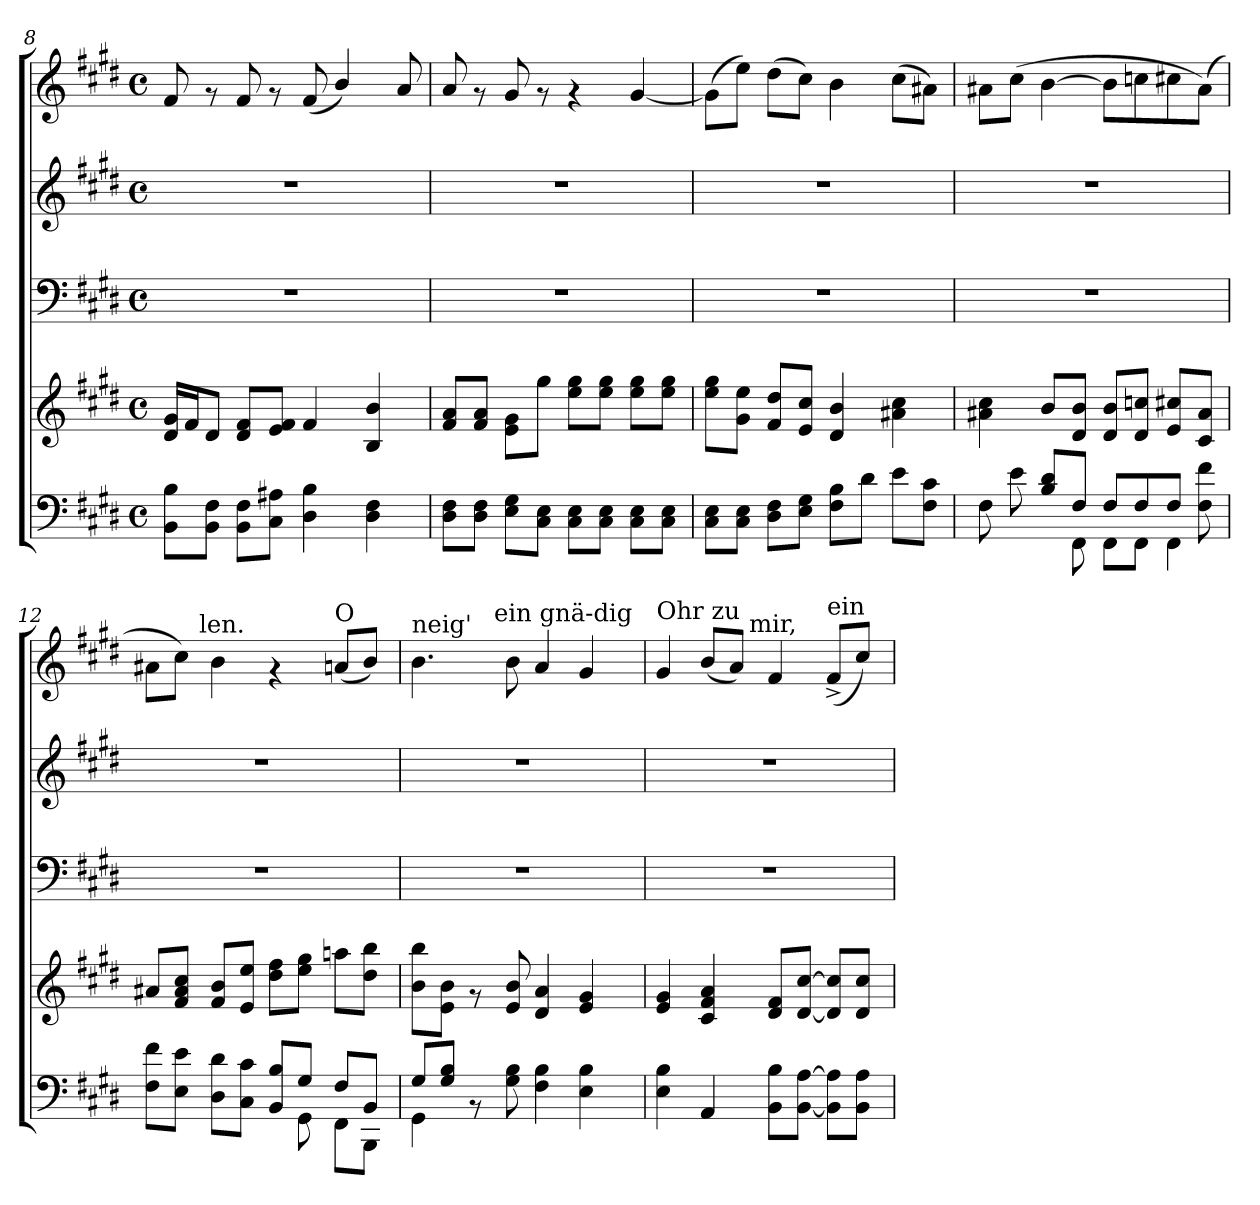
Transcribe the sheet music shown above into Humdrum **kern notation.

**kern	**kern	**kern	**kern	**kern
*part5	*part4	*part3	*part2	*part1
*staff5	*staff4	*staff3	*staff2	*staff1
!!LO:PB:g=z
*clefF4	*clefG2	*clefF4	*clefG2	*clefG2
*k[f#c#g#d#]	*k[f#c#g#d#]	*k[f#c#g#d#]	*k[f#c#g#d#]	*k[f#c#g#d#]
*E:	*E:	*E:	*E:	*E:
*M4/4	*M4/4	*M4/4	*M4/4	*M4/4
*met(c)	*met(c)	*met(c)	*met(c)	*met(c)
=8	=8	=8	=8	=8
8BB\ 8B\L	16d#/ 16g#/LL	1r	1r	8f#/
.	16f#/J	.	.	.
8BB\ 8F#\J	8d#/J	.	.	8rf
8BB\ 8F#\L	8d#/ 8f#/L	.	.	8f#/
8C#\ 8A#X\J	8e/ 8f#/J	.	.	8rf
4D#\ 4B\	4f#/	.	.	(<8f#/
.	.	.	.	4b/)
4D#\ 4F#\	4B/ 4b/	.	.	.
.	.	.	.	8a/
=9	=9	=9	=9	=9
8D#\ 8F#\L	8f#/ 8a/L	1r	1r	8a/
8D#\ 8F#\J	8f#/ 8a/J	.	.	8rf
8E\ 8G#\L	8e\ 8g#\L	.	.	8g#/
8C#\ 8E\J	8gg#\J	.	.	8rf
8C#\ 8E\L	8ee\ 8gg#\L	.	.	4rf
8C#\ 8E\J	8ee\ 8gg#\J	.	.	.
8C#\ 8E\L	8ee\ 8gg#\L	.	.	[<4g#/
8C#\ 8E\J	8ee\ 8gg#\J	.	.	.
=10	=10	=10	=10	=10
8C#\ 8E\L	8ee\ 8gg#\L	1r	1r	(>8g#\L]
8C#\ 8E\J	8g#\ 8ee\J	.	.	8ee\J)
8D#\ 8F#\L	8f#/ 8dd#/L	.	.	(>8dd#\L
8E\ 8G#\J	8e/ 8cc#/J	.	.	8cc#\J)
8F#\ 8B\L	4d#/ 4b/	.	.	4b\
8d#\J	.	.	.	.
8e\L	4a#X\ 4cc#\	.	.	(>8cc#\L
8F#\ 8c#\J	.	.	.	8a#X\J)
=11	=11	=11	=11	=11
*^	*	*	*	*
8F#\	4.ryy	4a#X\ 4cc#\	1r	1r	8a#X\L
8e\	.	.	.	.	(>8cc#\J
8B/ 8d#/L	.	8b/L	.	.	[>4b\
8F#/J	8FF#\	8d#/ 8b/J	.	.	.
8FF#\L	8F#/L	8d#/ 8b/L	.	.	8b\L]
8FF#\J	8F#/	8d#/ 8ccn/J	.	.	8ccn\
4FF#\	8F#/J	8e/ 8cc#X/L	.	.	8cc#X\
.	8F#\ 8f#\	8c#/ 8a#/J	.	.	(>8a#\J)
!!LO:LB:g=z
=12	=12	=12	=12	=12	=12
!	!	!	!	!	!LO:TX:a:t=-
*	*	*	*	*	*^
8F#\ 8f#\L	2ryy	8a#X/L	1r	1r	8a#X\L	8..ryy
8E\ 8e\J	.	8f#/ 8a#/ 8cc#/J	.	.	8cc#\J)	.
!	!	!	!	!	!	!LO:TX:a:t=len.
.	.	.	.	.	.	2ryy
8D#\ 8d#\L	.	8f#/ 8b/L	.	.	4b\	.
8C#\ 8c#\J	.	8e/ 8ee/J	.	.	.	.
8BB/ 8B/L	8ryy	8dd#\ 8ff#\L	.	.	4rf	.
8G#/J	8GG#\	8ee\ 8gg#\J	.	.	.	.
.	.	.	.	.	.	4ryy
!	!	!	!	!	!LO:TX:a:t=O	!
8F#/L	8FF#\L	8aan\L	.	.	(<8an/L	.
8BB/J	8BBB\J	8dd#\ 8bb\J	.	.	8b/J)	.
.	.	.	.	.	.	32ryy
=13	=13	=13	=13	=13	=13	=13
!	!	!	!	!	!LO:TX:a:t=neig'	!
4GG#\	8G#/L	8b\ 8bb\L	1r	1r	4.b\	4ryy
.	8G#/ 8B/J	8e\ 8b\J	.	.	.	.
8rAA	2.ryy	8rf	.	.	.	16.ryy
!	!	!	!	!	!	!LO:TX:a:t=ein gnä-dig
.	.	.	.	.	.	2ryy
8G#\ 8B\	.	8e/ 8b/	.	.	8b\	.
4F#\ 4B\	.	4d#/ 4a/	.	.	4a/	.
4E\ 4B\	.	4e/ 4g#/	.	.	4g#/	.
.	.	.	.	.	.	8ryy
.	.	.	.	.	.	32ryy
=14	=14	=14	=14	=14	=14	=14
!	!	!	!	!	!LO:TX:a:t=Ohr zu	!
*v	*v	*	*	*	*	*
4E\ 4B\	4e/ 4g#/	1r	1r	4g#/	4..ryy
4AA/	4c#/ 4f#/ 4a/	.	.	(<8b/L	.
.	.	.	.	8a/J)	.
!	!	!	!	!	!LO:TX:a:t=mir,
.	.	.	.	.	2ryy
8BB\ 8B\L	8d#/ 8f#/L	.	.	4f#/	.
[<8BB\ [>8A\J	[<8d#/ [>8cc#/J	.	.	.	.
!	!	!	!	!LO:TX:a:t=ein	!
8BB\] 8A\]L	8d#/] 8cc#/]L	.	.	(<8f#^</L	.
8BB\ 8A\J	8d#/ 8cc#/J	.	.	8cc#/J)	.
.	.	.	.	.	16ryy
*	*	*	*	*v	*v
=	=	=	=	=
*-	*-	*-	*-	*-
